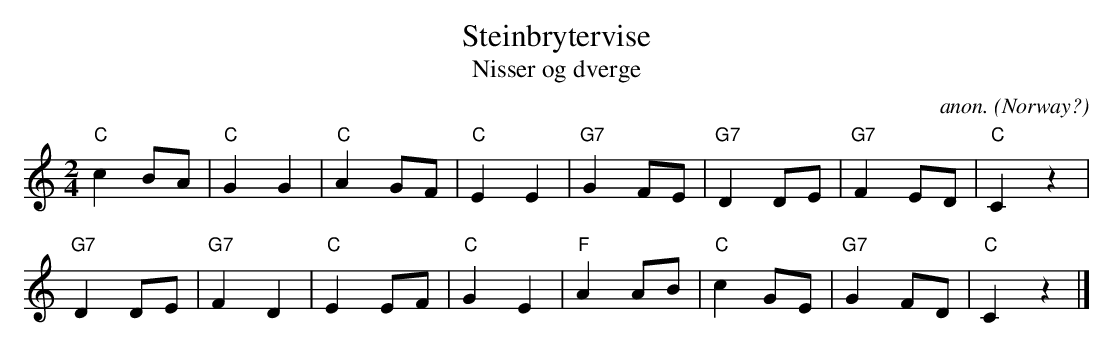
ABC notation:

X:1
T:Steinbrytervise
T:Nisser og dverge
C:anon.
O:Norway?
M:2/4
L:1/8
K:C
"C"c2BA|"C"G2G2|"C"A2GF|"C"E2E2|"G7"G2FE|"G7"D2DE|"G7"F2ED|"C"C2 z2|
"G7"D2DE|"G7"F2D2|"C"E2EF|"C"G2E2|"F"A2AB|"C"c2GE|"G7"G2FD|"C"C2 z2|]
